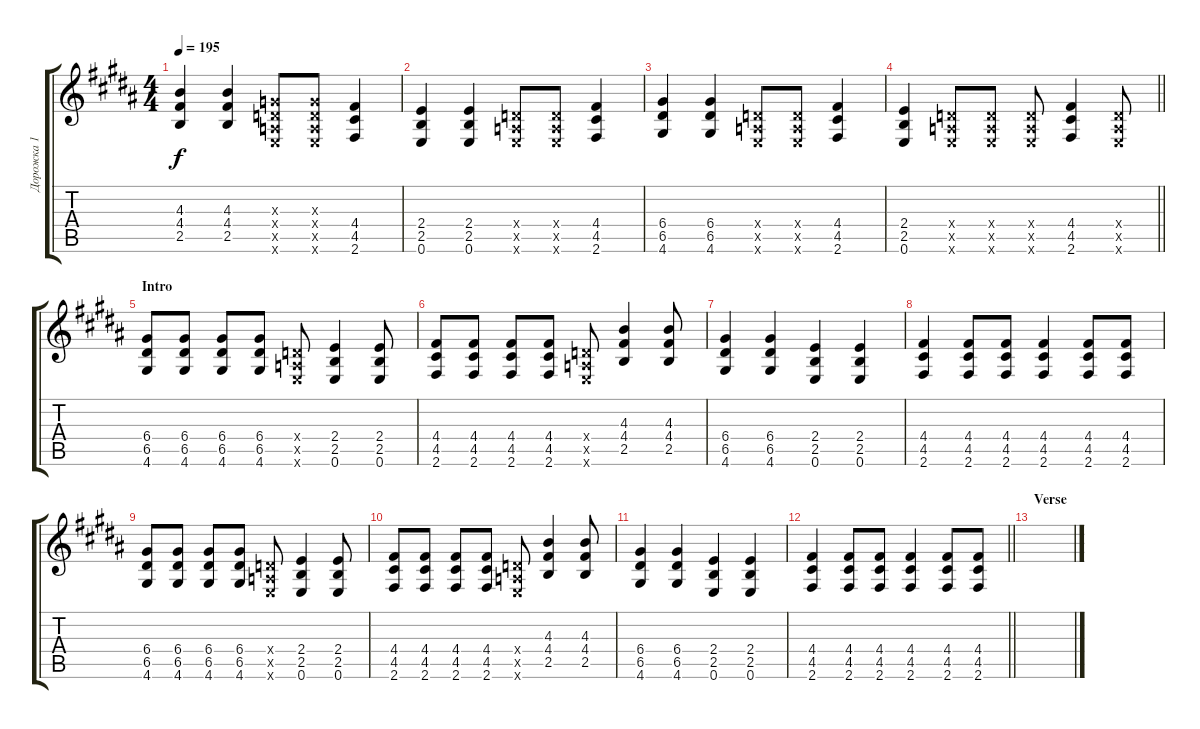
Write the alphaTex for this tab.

\track ("Дорожка 1" "Дорожка 1") {instrument distortionguitar}
\staff {score tabs}
\tuning (E4 B3 G3 D3 A2 E2) {hide}
\ts (4 4)
\tempo 195
\clef g2
\ks b
(4.3 4.4 2.5).4{dy f} (4.3 4.4 2.5).4 (0.3{x} 0.4{x} 0.5{x} 0.6{x}).8 (0.3{x} 0.4{x} 0.5{x} 0.6{x}).8 (4.4 4.5 2.6).4 |
(2.4 2.5 0.6).4 (2.4 2.5 0.6).4 (0.4{x} 0.5{x} 0.6{x}).8 (0.4{x} 0.5{x} 0.6{x}).8 (4.4 4.5 2.6).4 |
(6.4 6.5 4.6).4 (6.4 6.5 4.6).4 (0.4{x} 0.5{x} 0.6{x}).8 (0.4{x} 0.5{x} 0.6{x}).8 (4.4 4.5 2.6).4 |
\barLineRight lightlight
(2.4 2.5 0.6).4 (0.4{x} 0.5{x} 0.6{x}).8 (0.4{x} 0.5{x} 0.6{x}).8 (0.4{x} 0.5{x} 0.6{x}).8 (4.4 4.5 2.6).4 (0.4{x} 0.5{x} 0.6{x}).8 |
\section ("" "Intro")
(6.4 6.5 4.6).8 (6.4 6.5 4.6).8 (6.4 6.5 4.6).8 (6.4 6.5 4.6).8 (0.4{x} 0.5{x} 0.6{x}).8 (2.4 2.5 0.6).4 (2.4 2.5 0.6).8 |
(4.4 4.5 2.6).8 (4.4 4.5 2.6).8 (4.4 4.5 2.6).8 (4.4 4.5 2.6).8 (0.4{x} 0.5{x} 0.6{x}).8 (4.3 4.4 2.5).4 (4.3 4.4 2.5).8 |
(6.4 6.5 4.6).4 (6.4 6.5 4.6).4 (2.4 2.5 0.6).4 (2.4 2.5 0.6).4 |
(4.4 4.5 2.6).4 (4.4 4.5 2.6).8 (4.4 4.5 2.6).8 (4.4 4.5 2.6).4 (4.4 4.5 2.6).8 (4.4 4.5 2.6).8 |
(6.4 6.5 4.6).8 (6.4 6.5 4.6).8 (6.4 6.5 4.6).8 (6.4 6.5 4.6).8 (0.4{x} 0.5{x} 0.6{x}).8 (2.4 2.5 0.6).4 (2.4 2.5 0.6).8 |
(4.4 4.5 2.6).8 (4.4 4.5 2.6).8 (4.4 4.5 2.6).8 (4.4 4.5 2.6).8 (0.4{x} 0.5{x} 0.6{x}).8 (4.3 4.4 2.5).4 (4.3 4.4 2.5).8 |
(6.4 6.5 4.6).4 (6.4 6.5 4.6).4 (2.4 2.5 0.6).4 (2.4 2.5 0.6).4 |
\barLineRight lightlight
(4.4 4.5 2.6).4 (4.4 4.5 2.6).8 (4.4 4.5 2.6).8 (4.4 4.5 2.6).4 (4.4 4.5 2.6).8 (4.4 4.5 2.6).8 |
\section ("" "Verse")
